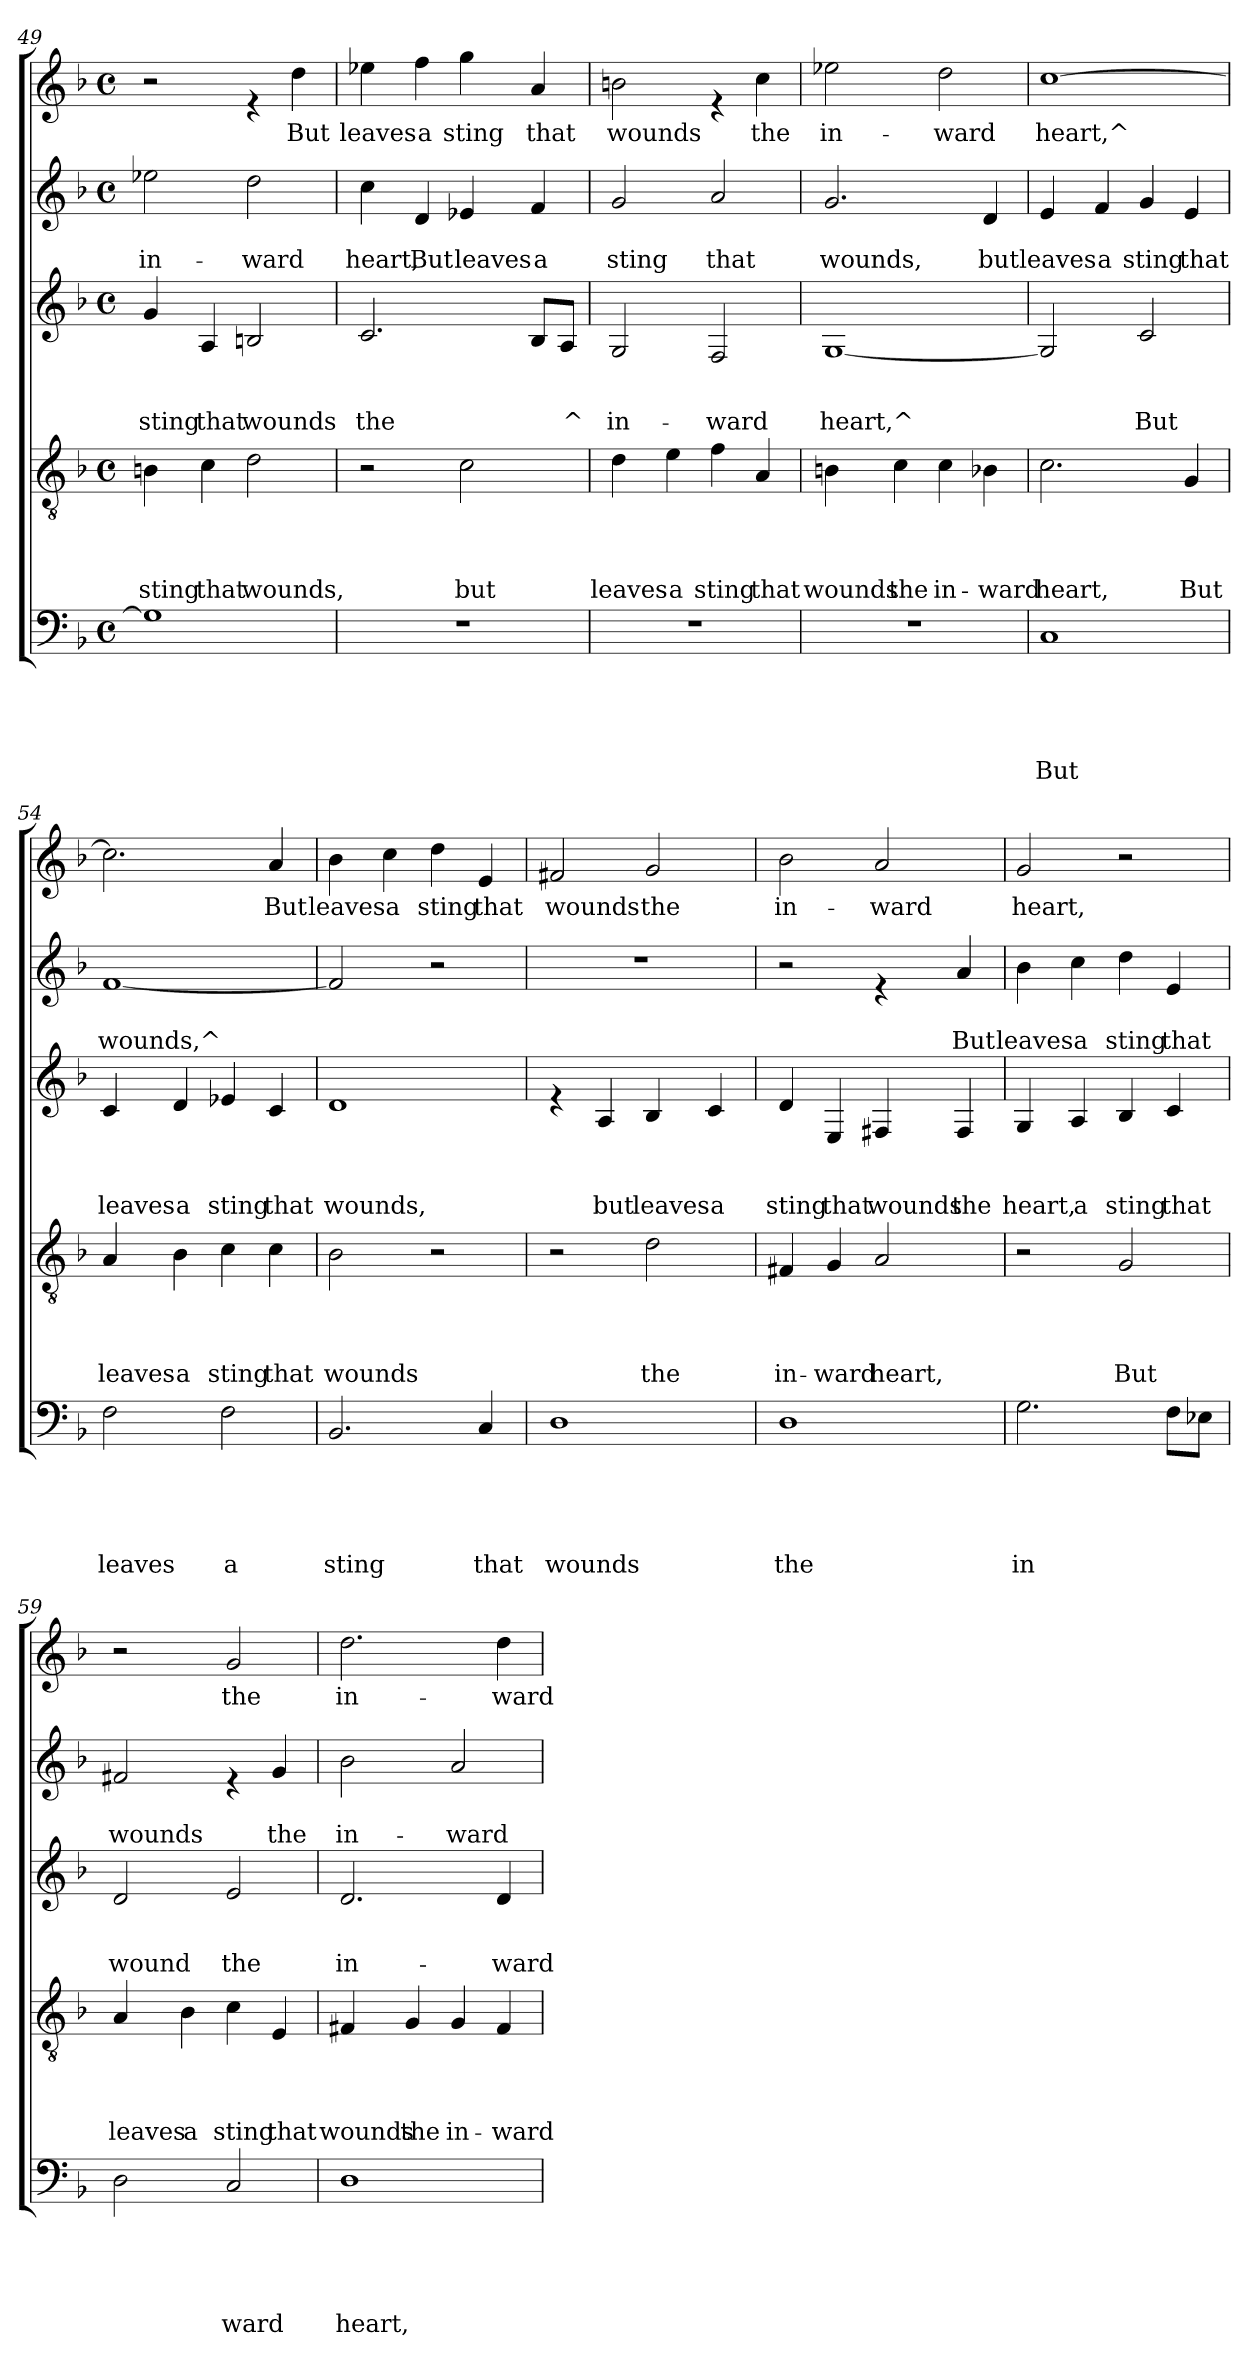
**kern	**text	**text	**text	**text	**text	**kern	**text	**text	**text	**text	**kern	**text	**text	**text	**kern	**text	**text	**kern	**text
*part5	*part5	*part5	*part5	*part5	*part5	*part4	*part4	*part4	*part4	*part4	*part3	*part3	*part3	*part3	*part2	*part2	*part2	*part1	*part1
*staff5	*staff5	*staff5	*staff5	*staff5	*staff5	*staff4	*staff4	*staff4	*staff4	*staff4	*staff3	*staff3	*staff3	*staff3	*staff2	*staff2	*staff2	*staff1	*staff1
!!LO:PB:g=z
*clefF4	*	*	*	*	*	*clefGv2	*	*	*	*	*clefG2	*	*	*	*clefG2	*	*	*clefG2	*
*k[b-]	*	*	*	*	*	*k[b-]	*	*	*	*	*k[b-]	*	*	*	*k[b-]	*	*	*k[b-]	*
*F:	*	*	*	*	*	*F:	*	*	*	*	*F:	*	*	*	*F:	*	*	*F:	*
*M4/4	*	*	*	*	*	*M4/4	*	*	*	*	*M4/4	*	*	*	*M4/4	*	*	*M4/4	*
*met(c)	*	*	*	*	*	*met(c)	*	*	*	*	*met(c)	*	*	*	*met(c)	*	*	*met(c)	*
=49	=49	=49	=49	=49	=49	=49	=49	=49	=49	=49	=49	=49	=49	=49	=49	=49	=49	=49	=49
!	!	!	!	!	!	!	!	!	!	!LO:LY:b	!	!	!	!LO:LY:b	!	!	!LO:LY:b	!	!
1G]	.	.	.	.	.	4Bn\	.	.	.	sting	4g/	.	.	sting	2ee-X\	.	in-	2r	.
!	!	!	!	!	!	!	!	!	!	!LO:LY:b	!	!	!	!LO:LY:b	!	!	!	!	!
.	.	.	.	.	.	4c\	.	.	.	that	4A/	.	.	that	.	.	.	.	.
!	!	!	!	!	!	!	!	!	!	!LO:LY:b	!	!	!	!LO:LY:b	!	!	!LO:LY:b	!	!
.	.	.	.	.	.	2d\	.	.	.	wounds,	2Bn/	.	.	wounds	2dd\	.	-ward	4re	.
!	!	!	!	!	!	!	!	!	!	!	!	!	!	!	!	!	!	!	!LO:LY:b
.	.	.	.	.	.	.	.	.	.	.	.	.	.	.	.	.	.	4dd\	But
=50	=50	=50	=50	=50	=50	=50	=50	=50	=50	=50	=50	=50	=50	=50	=50	=50	=50	=50	=50
!	!	!	!	!	!	!	!	!	!	!	!	!	!	!LO:LY:b	!	!	!LO:LY:b	!	!LO:LY:b
1r	.	.	.	.	.	2r	.	.	.	.	2.c/	.	.	the	4cc\	.	heart,	4ee-X\	leaves
!	!	!	!	!	!	!	!	!	!	!	!	!	!	!	!	!	!LO:LY:b	!	!LO:LY:b
.	.	.	.	.	.	.	.	.	.	.	.	.	.	.	4d/	.	But	4ff\	a
!	!	!	!	!	!	!	!	!	!	!LO:LY:b	!	!	!	!	!	!	!LO:LY:b	!	!LO:LY:b
.	.	.	.	.	.	2c\	.	.	.	but	.	.	.	.	4e-X/	.	leaves	4gg\	sting
!	!	!	!	!	!	!	!	!	!	!	!	!	!	!	!	!	!LO:LY:b	!	!LO:LY:b
.	.	.	.	.	.	.	.	.	.	.	8B-/L	.	.	.	4f/	.	a	4a/	that
!	!	!	!	!	!	!	!	!	!	!	!	!	!	!LO:LY:b	!	!	!	!	!
.	.	.	.	.	.	.	.	.	.	.	8A/J	.	.	^	.	.	.	.	.
=51	=51	=51	=51	=51	=51	=51	=51	=51	=51	=51	=51	=51	=51	=51	=51	=51	=51	=51	=51
!	!	!	!	!	!	!	!	!	!	!LO:LY:b	!	!	!	!LO:LY:b	!	!	!LO:LY:b	!	!LO:LY:b
1r	.	.	.	.	.	4d\	.	.	.	leaves	2G/	.	.	in-	2g/	.	sting	2bn\	wounds
!	!	!	!	!	!	!	!	!	!	!LO:LY:b	!	!	!	!	!	!	!	!	!
.	.	.	.	.	.	4e\	.	.	.	a	.	.	.	.	.	.	.	.	.
!	!	!	!	!	!	!	!	!	!	!LO:LY:b	!	!	!	!LO:LY:b	!	!	!LO:LY:b	!	!
.	.	.	.	.	.	4f\	.	.	.	sting	2F/	.	.	-ward	2a/	.	that	4re	.
!	!	!	!	!	!	!	!	!	!	!LO:LY:b	!	!	!	!	!	!	!	!	!LO:LY:b
.	.	.	.	.	.	4A/	.	.	.	that	.	.	.	.	.	.	.	4cc\	the
=52	=52	=52	=52	=52	=52	=52	=52	=52	=52	=52	=52	=52	=52	=52	=52	=52	=52	=52	=52
!	!	!	!	!	!	!	!	!	!	!LO:LY:b	!	!	!	!LO:LY:b	!	!	!LO:LY:b	!	!LO:LY:b
1r	.	.	.	.	.	4Bn\	.	.	.	wounds	[<1G	.	.	heart,^	2.g/	.	wounds,	2ee-X\	in-
!	!	!	!	!	!	!	!	!	!	!LO:LY:b	!	!	!	!	!	!	!	!	!
.	.	.	.	.	.	4c\	.	.	.	the	.	.	.	.	.	.	.	.	.
!	!	!	!	!	!	!	!	!	!	!LO:LY:b	!	!	!	!	!	!	!	!	!LO:LY:b
.	.	.	.	.	.	4c\	.	.	.	in-	.	.	.	.	.	.	.	2dd\	-ward
!	!	!	!	!	!	!	!	!	!	!LO:LY:b	!	!	!	!	!	!	!LO:LY:b	!	!
.	.	.	.	.	.	4B-X\	.	.	.	-ward	.	.	.	.	4d/	.	but	.	.
=53	=53	=53	=53	=53	=53	=53	=53	=53	=53	=53	=53	=53	=53	=53	=53	=53	=53	=53	=53
!	!	!	!	!	!LO:LY:b	!	!	!	!	!LO:LY:b	!	!	!	!	!	!	!LO:LY:b	!	!LO:LY:b
1C	.	.	.	.	But	2.c\	.	.	.	heart,	2G/]	.	.	.	4e/	.	leaves	[>1cc	heart,^
!	!	!	!	!	!	!	!	!	!	!	!	!	!	!	!	!	!LO:LY:b	!	!
.	.	.	.	.	.	.	.	.	.	.	.	.	.	.	4f/	.	a	.	.
!	!	!	!	!	!	!	!	!	!	!	!	!	!	!LO:LY:b	!	!	!LO:LY:b	!	!
.	.	.	.	.	.	.	.	.	.	.	2c/	.	.	But	4g/	.	sting	.	.
!	!	!	!	!	!	!	!	!	!	!LO:LY:b	!	!	!	!	!	!	!LO:LY:b	!	!
.	.	.	.	.	.	4G/	.	.	.	But	.	.	.	.	4e/	.	that	.	.
!!LO:LB:g=z
=54	=54	=54	=54	=54	=54	=54	=54	=54	=54	=54	=54	=54	=54	=54	=54	=54	=54	=54	=54
!	!	!	!	!	!LO:LY:b	!	!	!	!	!LO:LY:b	!	!	!	!LO:LY:b	!	!	!LO:LY:b	!	!
2F\	.	.	.	.	leaves	4A/	.	.	.	leaves	4c/	.	.	leaves	[<1f	.	wounds,^	2.cc\]	.
!	!	!	!	!	!	!	!	!	!	!LO:LY:b	!	!	!	!LO:LY:b	!	!	!	!	!
.	.	.	.	.	.	4B-\	.	.	.	a	4d/	.	.	a	.	.	.	.	.
!	!	!	!	!	!LO:LY:b	!	!	!	!	!LO:LY:b	!	!	!	!LO:LY:b	!	!	!	!	!
2F\	.	.	.	.	a	4c\	.	.	.	sting	4e-X/	.	.	sting	.	.	.	.	.
!	!	!	!	!	!	!	!	!	!	!LO:LY:b	!	!	!	!LO:LY:b	!	!	!	!	!LO:LY:b
.	.	.	.	.	.	4c\	.	.	.	that	4c/	.	.	that	.	.	.	4a/	But
!!LO:PB:g=z
=55	=55	=55	=55	=55	=55	=55	=55	=55	=55	=55	=55	=55	=55	=55	=55	=55	=55	=55	=55
!	!	!	!	!	!LO:LY:b	!	!	!	!	!LO:LY:b	!	!	!	!LO:LY:b	!	!	!	!	!LO:LY:b
2.BB-/	.	.	.	.	sting	2B-\	.	.	.	wounds	1d	.	.	wounds,	2f/]	.	.	4b-\	leaves
!	!	!	!	!	!	!	!	!	!	!	!	!	!	!	!	!	!	!	!LO:LY:b
.	.	.	.	.	.	.	.	.	.	.	.	.	.	.	.	.	.	4cc\	a
!	!	!	!	!	!	!	!	!	!	!	!	!	!	!	!	!	!	!	!LO:LY:b
.	.	.	.	.	.	2r	.	.	.	.	.	.	.	.	2r	.	.	4dd\	sting
!	!	!	!	!	!LO:LY:b	!	!	!	!	!	!	!	!	!	!	!	!	!	!LO:LY:b
4C/	.	.	.	.	that	.	.	.	.	.	.	.	.	.	.	.	.	4e/	that
=56	=56	=56	=56	=56	=56	=56	=56	=56	=56	=56	=56	=56	=56	=56	=56	=56	=56	=56	=56
!	!	!	!	!	!LO:LY:b	!	!	!	!	!	!	!	!	!	!	!	!	!	!LO:LY:b
1D	.	.	.	.	wounds	2r	.	.	.	.	4re	.	.	.	1r	.	.	2f#X/	wounds
!	!	!	!	!	!	!	!	!	!	!	!	!	!	!LO:LY:b	!	!	!	!	!
.	.	.	.	.	.	.	.	.	.	.	4A/	.	.	but	.	.	.	.	.
!	!	!	!	!	!	!	!	!	!	!LO:LY:b	!	!	!	!LO:LY:b	!	!	!	!	!LO:LY:b
.	.	.	.	.	.	2d\	.	.	.	the	4B-/	.	.	leaves	.	.	.	2g/	the
!	!	!	!	!	!	!	!	!	!	!	!	!	!	!LO:LY:b	!	!	!	!	!
.	.	.	.	.	.	.	.	.	.	.	4c/	.	.	a	.	.	.	.	.
=57	=57	=57	=57	=57	=57	=57	=57	=57	=57	=57	=57	=57	=57	=57	=57	=57	=57	=57	=57
!	!	!	!	!	!LO:LY:b	!	!	!	!	!LO:LY:b	!	!	!	!LO:LY:b	!	!	!	!	!LO:LY:b
1D	.	.	.	.	the	4F#X/	.	.	.	in-	4d/	.	.	sting	2r	.	.	2b-\	in-
!	!	!	!	!	!	!	!	!	!	!LO:LY:b	!	!	!	!LO:LY:b	!	!	!	!	!
.	.	.	.	.	.	4G/	.	.	.	-ward	4E/	.	.	that	.	.	.	.	.
!	!	!	!	!	!	!	!	!	!	!LO:LY:b	!	!	!	!LO:LY:b	!	!	!	!	!LO:LY:b
.	.	.	.	.	.	2A/	.	.	.	heart,	4F#X/	.	.	wounds	4re	.	.	2a/	-ward
!	!	!	!	!	!	!	!	!	!	!	!	!	!	!LO:LY:b	!	!	!LO:LY:b	!	!
.	.	.	.	.	.	.	.	.	.	.	4F#/	.	.	the	4a/	.	But	.	.
=58	=58	=58	=58	=58	=58	=58	=58	=58	=58	=58	=58	=58	=58	=58	=58	=58	=58	=58	=58
!	!	!	!	!	!LO:LY:b	!	!	!	!	!	!	!	!	!LO:LY:b	!	!	!LO:LY:b	!	!LO:LY:b
2.G\	.	.	.	.	in	2r	.	.	.	.	4G/	.	.	heart,	4b-\	.	leaves	2g/	heart,
!	!	!	!	!	!	!	!	!	!	!	!	!	!	!LO:LY:b	!	!	!LO:LY:b	!	!
.	.	.	.	.	.	.	.	.	.	.	4A/	.	.	a	4cc\	.	a	.	.
!	!	!	!	!	!	!	!	!	!	!LO:LY:b	!	!	!	!LO:LY:b	!	!	!LO:LY:b	!	!
.	.	.	.	.	.	2G/	.	.	.	But	4B-/	.	.	sting	4dd\	.	sting	2r	.
!	!	!	!	!	!	!	!	!	!	!	!	!	!	!LO:LY:b	!	!	!LO:LY:b	!	!
8F\L	.	.	.	.	.	.	.	.	.	.	4c/	.	.	that	4e/	.	that	.	.
8E-X\J	.	.	.	.	.	.	.	.	.	.	.	.	.	.	.	.	.	.	.
=59	=59	=59	=59	=59	=59	=59	=59	=59	=59	=59	=59	=59	=59	=59	=59	=59	=59	=59	=59
!	!	!	!	!	!	!	!	!	!	!LO:LY:b	!	!	!	!LO:LY:b	!	!	!LO:LY:b	!	!
2D\	.	.	.	.	.	4A/	.	.	.	leaves	2d/	.	.	wound	2f#X/	.	wounds	2r	.
!	!	!	!	!	!	!	!	!	!	!LO:LY:b	!	!	!	!	!	!	!	!	!
.	.	.	.	.	.	4B-\	.	.	.	a	.	.	.	.	.	.	.	.	.
!	!	!	!	!	!LO:LY:b	!	!	!	!	!LO:LY:b	!	!	!	!LO:LY:b	!	!	!	!	!LO:LY:b
2C/	.	.	.	.	ward	4c\	.	.	.	sting	2e/	.	.	the	4re	.	.	2g/	the
!	!	!	!	!	!	!	!	!	!	!LO:LY:b	!	!	!	!	!	!	!LO:LY:b	!	!
.	.	.	.	.	.	4E/	.	.	.	that	.	.	.	.	4g/	.	the	.	.
!!LO:LB:g=z
=60	=60	=60	=60	=60	=60	=60	=60	=60	=60	=60	=60	=60	=60	=60	=60	=60	=60	=60	=60
!	!	!	!	!	!LO:LY:b	!	!	!	!	!LO:LY:b	!	!	!	!LO:LY:b	!	!	!LO:LY:b	!	!LO:LY:b
1D	.	.	.	.	heart,	4F#X/	.	.	.	wounds	2.d/	.	.	in-	2b-\	.	in-	2.dd\	in-
!	!	!	!	!	!	!	!	!	!	!LO:LY:b	!	!	!	!	!	!	!	!	!
.	.	.	.	.	.	4G/	.	.	.	the	.	.	.	.	.	.	.	.	.
!	!	!	!	!	!	!	!	!	!	!LO:LY:b	!	!	!	!	!	!	!LO:LY:b	!	!
.	.	.	.	.	.	4G/	.	.	.	in-	.	.	.	.	2a/	.	-ward	.	.
!	!	!	!	!	!	!	!	!	!	!LO:LY:b	!	!	!	!LO:LY:b	!	!	!	!	!LO:LY:b
.	.	.	.	.	.	4F#/	.	.	.	-ward	4d/	.	.	-ward	.	.	.	4dd\	-ward
=	=	=	=	=	=	=	=	=	=	=	=	=	=	=	=	=	=	=	=
*-	*-	*-	*-	*-	*-	*-	*-	*-	*-	*-	*-	*-	*-	*-	*-	*-	*-	*-	*-
